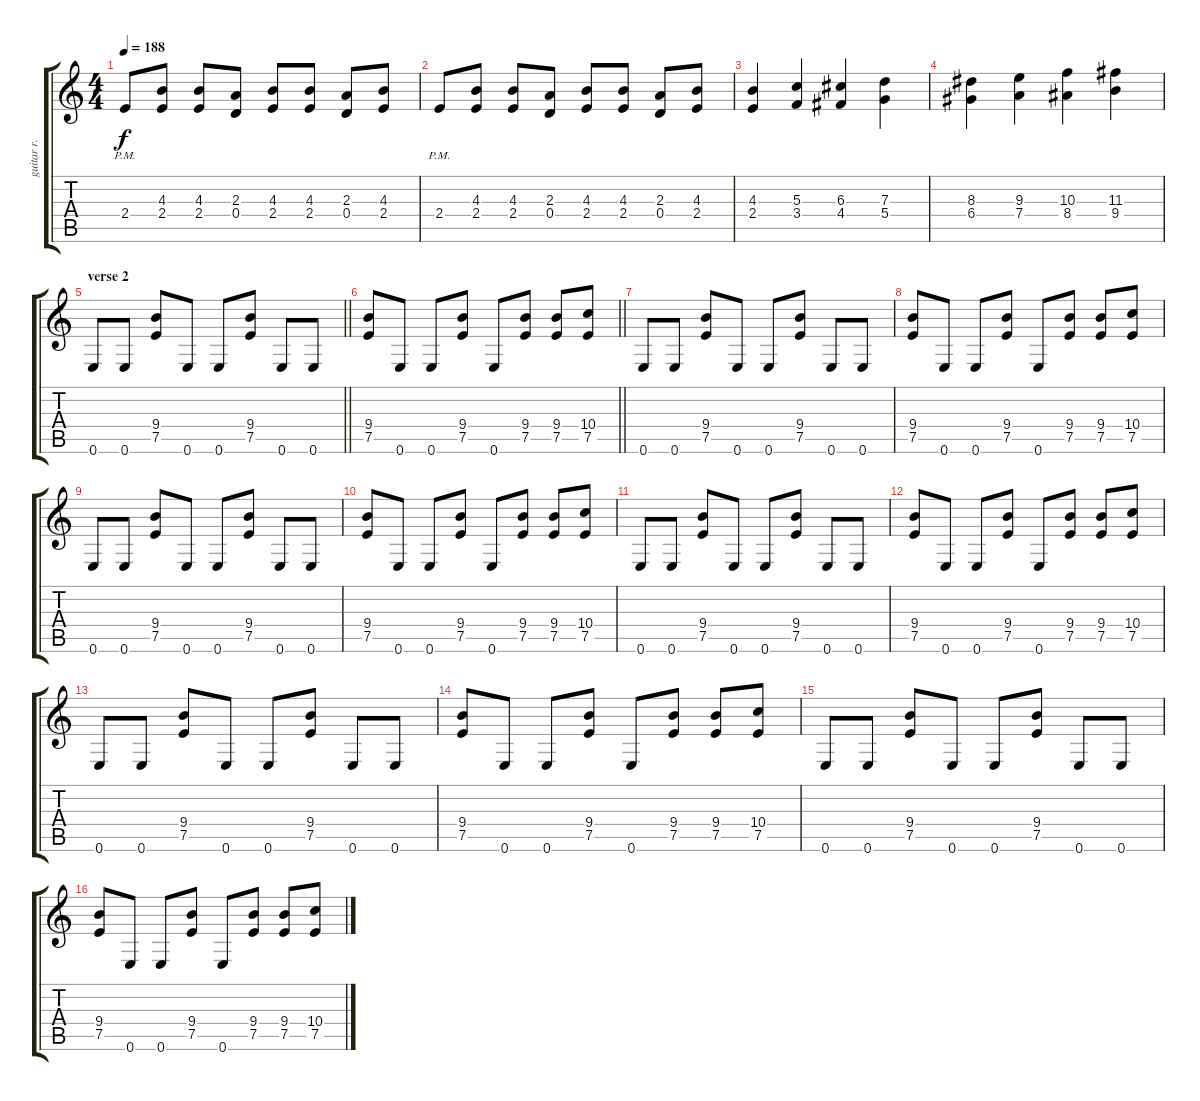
\track ("guitar r." "guitar r.") {instrument distortionguitar}
\staff {score tabs}
\tuning (E4 B3 G3 D3 A2 E2) {hide}
\ts (4 4)
\tempo 188
\clef g2
\ks c
2.4{pm}.8{dy f} (4.3 2.4).8 (4.3 2.4).8 (2.3 0.4).8 (4.3 2.4).8 (4.3 2.4).8 (2.3 0.4).8 (4.3 2.4).8 |
2.4{pm}.8 (4.3 2.4).8 (4.3 2.4).8 (2.3 0.4).8 (4.3 2.4).8 (4.3 2.4).8 (2.3 0.4).8 (4.3 2.4).8 |
(4.3 2.4).4 (5.3 3.4).4 (6.3 4.4).4 (7.3 5.4).4 |
(8.3 6.4).4 (9.3 7.4).4 (10.3 8.4).4 (11.3 9.4).4 |
\section ("" "verse 2")
\barLineRight lightlight
0.6.8 0.6.8 (9.4 7.5).8 0.6.8 0.6.8 (9.4 7.5).8 0.6.8 0.6.8 |
\barLineRight lightlight
(9.4 7.5).8 0.6.8 0.6.8 (9.4 7.5).8 0.6.8 (9.4 7.5).8 (9.4 7.5).8 (10.4 7.5).8 |
0.6.8 0.6.8 (9.4 7.5).8 0.6.8 0.6.8 (9.4 7.5).8 0.6.8 0.6.8 |
(9.4 7.5).8 0.6.8 0.6.8 (9.4 7.5).8 0.6.8 (9.4 7.5).8 (9.4 7.5).8 (10.4 7.5).8 |
0.6.8 0.6.8 (9.4 7.5).8 0.6.8 0.6.8 (9.4 7.5).8 0.6.8 0.6.8 |
(9.4 7.5).8 0.6.8 0.6.8 (9.4 7.5).8 0.6.8 (9.4 7.5).8 (9.4 7.5).8 (10.4 7.5).8 |
0.6.8 0.6.8 (9.4 7.5).8 0.6.8 0.6.8 (9.4 7.5).8 0.6.8 0.6.8 |
(9.4 7.5).8 0.6.8 0.6.8 (9.4 7.5).8 0.6.8 (9.4 7.5).8 (9.4 7.5).8 (10.4 7.5).8 |
0.6.8 0.6.8 (9.4 7.5).8 0.6.8 0.6.8 (9.4 7.5).8 0.6.8 0.6.8 |
(9.4 7.5).8 0.6.8 0.6.8 (9.4 7.5).8 0.6.8 (9.4 7.5).8 (9.4 7.5).8 (10.4 7.5).8 |
0.6.8 0.6.8 (9.4 7.5).8 0.6.8 0.6.8 (9.4 7.5).8 0.6.8 0.6.8 |
(9.4 7.5).8 0.6.8 0.6.8 (9.4 7.5).8 0.6.8 (9.4 7.5).8 (9.4 7.5).8 (10.4 7.5).8
